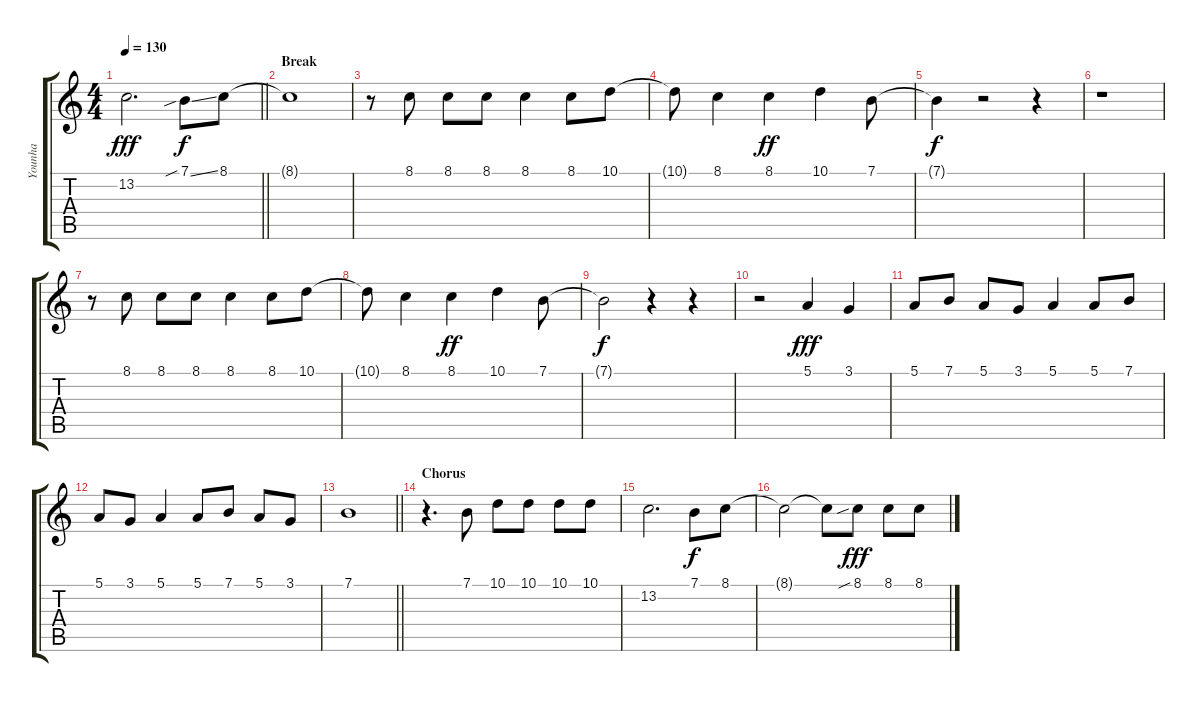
\track ("Younha" "Younha") {instrument choiraahs}
\staff {score tabs}
\tuning (E4 B3 G3 D3 A2 E2) {hide}
\ts (4 4)
\tempo 130
\clef g2
\barLineRight lightlight
\ks c
13.2.2{d dy fff} 7.1{sib ss}.8{dy f} 8.1.8 |
\section ("" "Break")
8.1{t}.1 |
r.8 8.1.8 8.1.8 8.1.8 8.1.4 8.1.8 10.1.8 |
10.1{t}.8 8.1.4 8.1.4{dy ff} 10.1.4 7.1.8 |
7.1{t}.4{dy f} r.2 r.4 |
r.1 |
r.8 8.1.8 8.1.8 8.1.8 8.1.4 8.1.8 10.1.8 |
10.1{t}.8 8.1.4 8.1.4{dy ff} 10.1.4 7.1.8 |
7.1{t}.2{dy f} r.4 r.4 |
r.2 5.1.4{dy fff} 3.1.4 |
5.1.8 7.1.8 5.1.8 3.1.8 5.1.4 5.1.8 7.1.8 |
5.1.8 3.1.8 5.1.4 5.1.8 7.1.8 5.1.8 3.1.8 |
\barLineRight lightlight
7.1.1 |
\section ("" "Chorus")
r.4{d} 7.1.8 10.1.8 10.1.8 10.1.8 10.1.8 |
13.2.2{d} 7.1.8{dy f} 8.1.8 |
8.1{t}.2 8.1{t}.8 8.1{sib}.8{dy fff} 8.1.8 8.1.8
